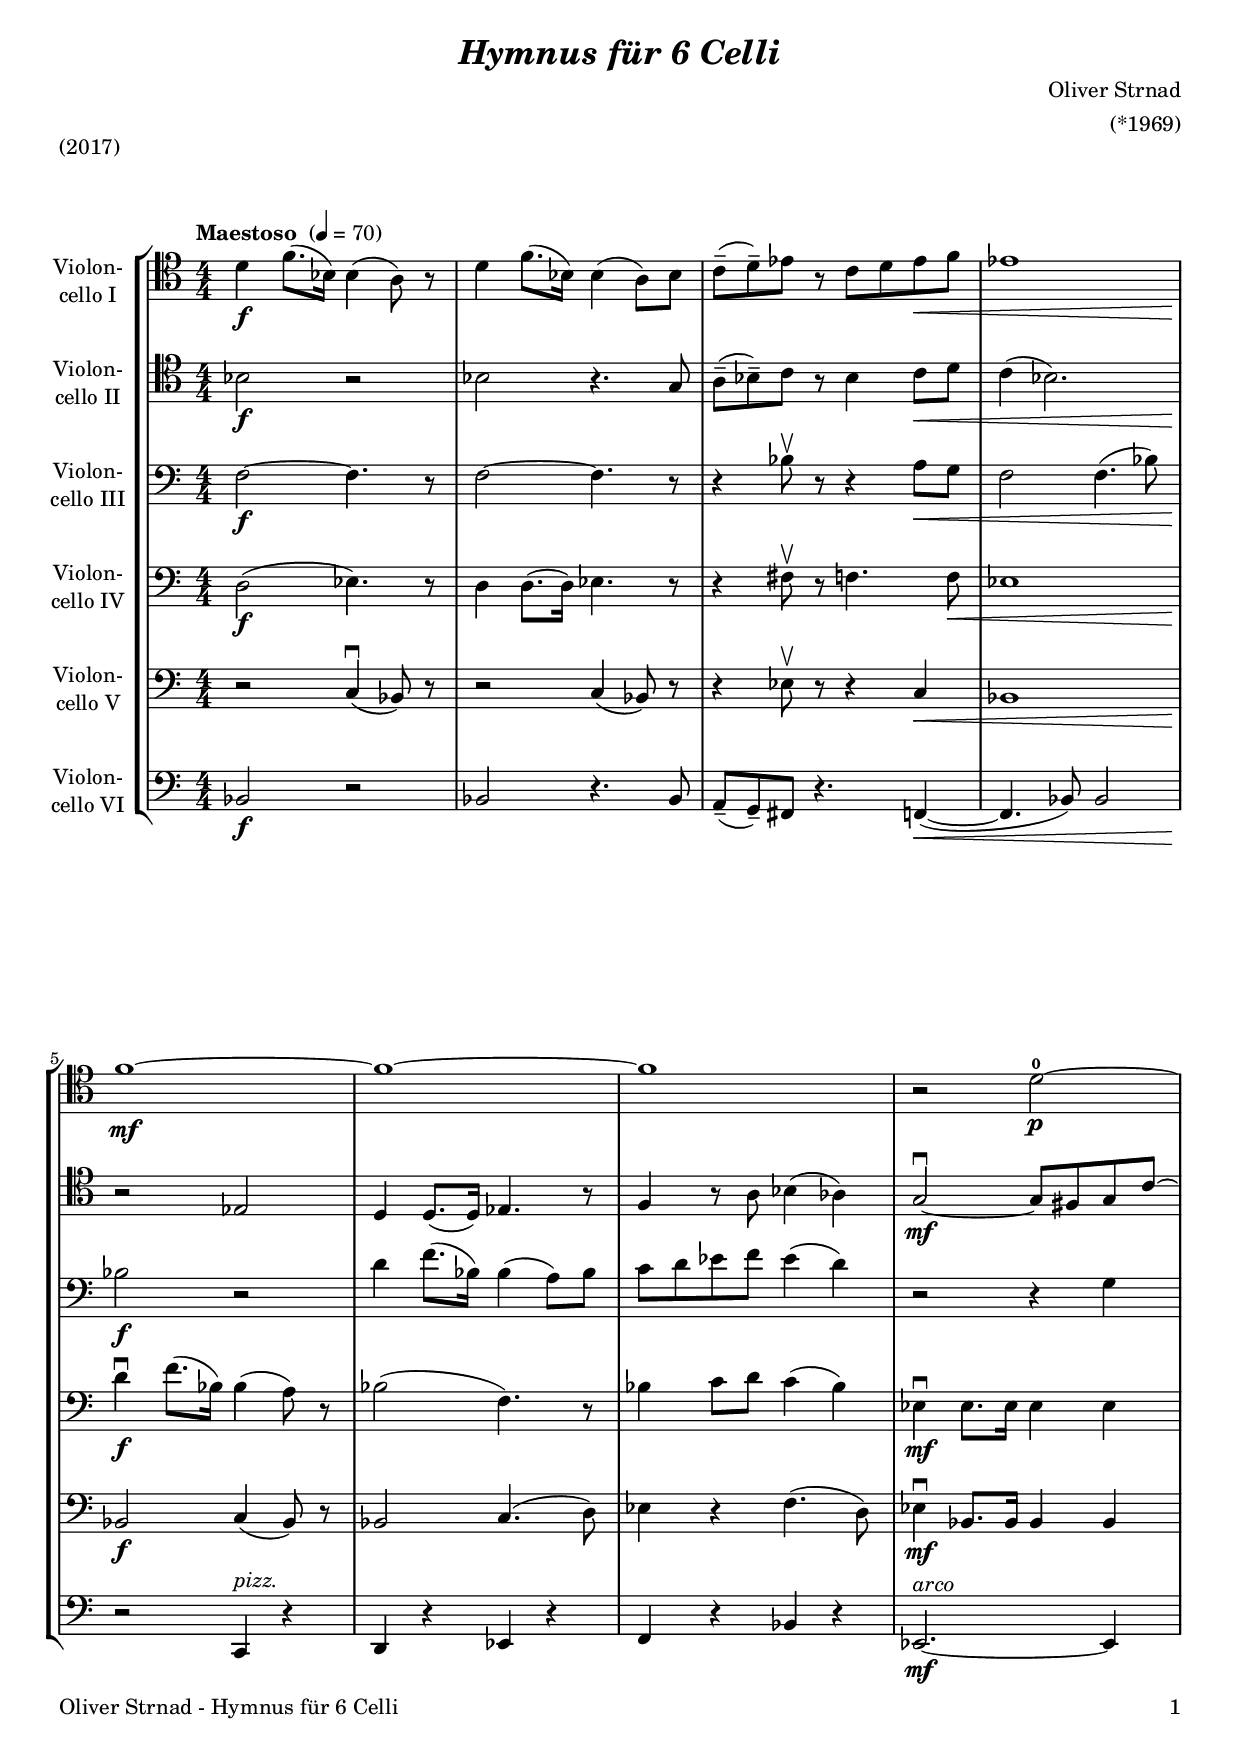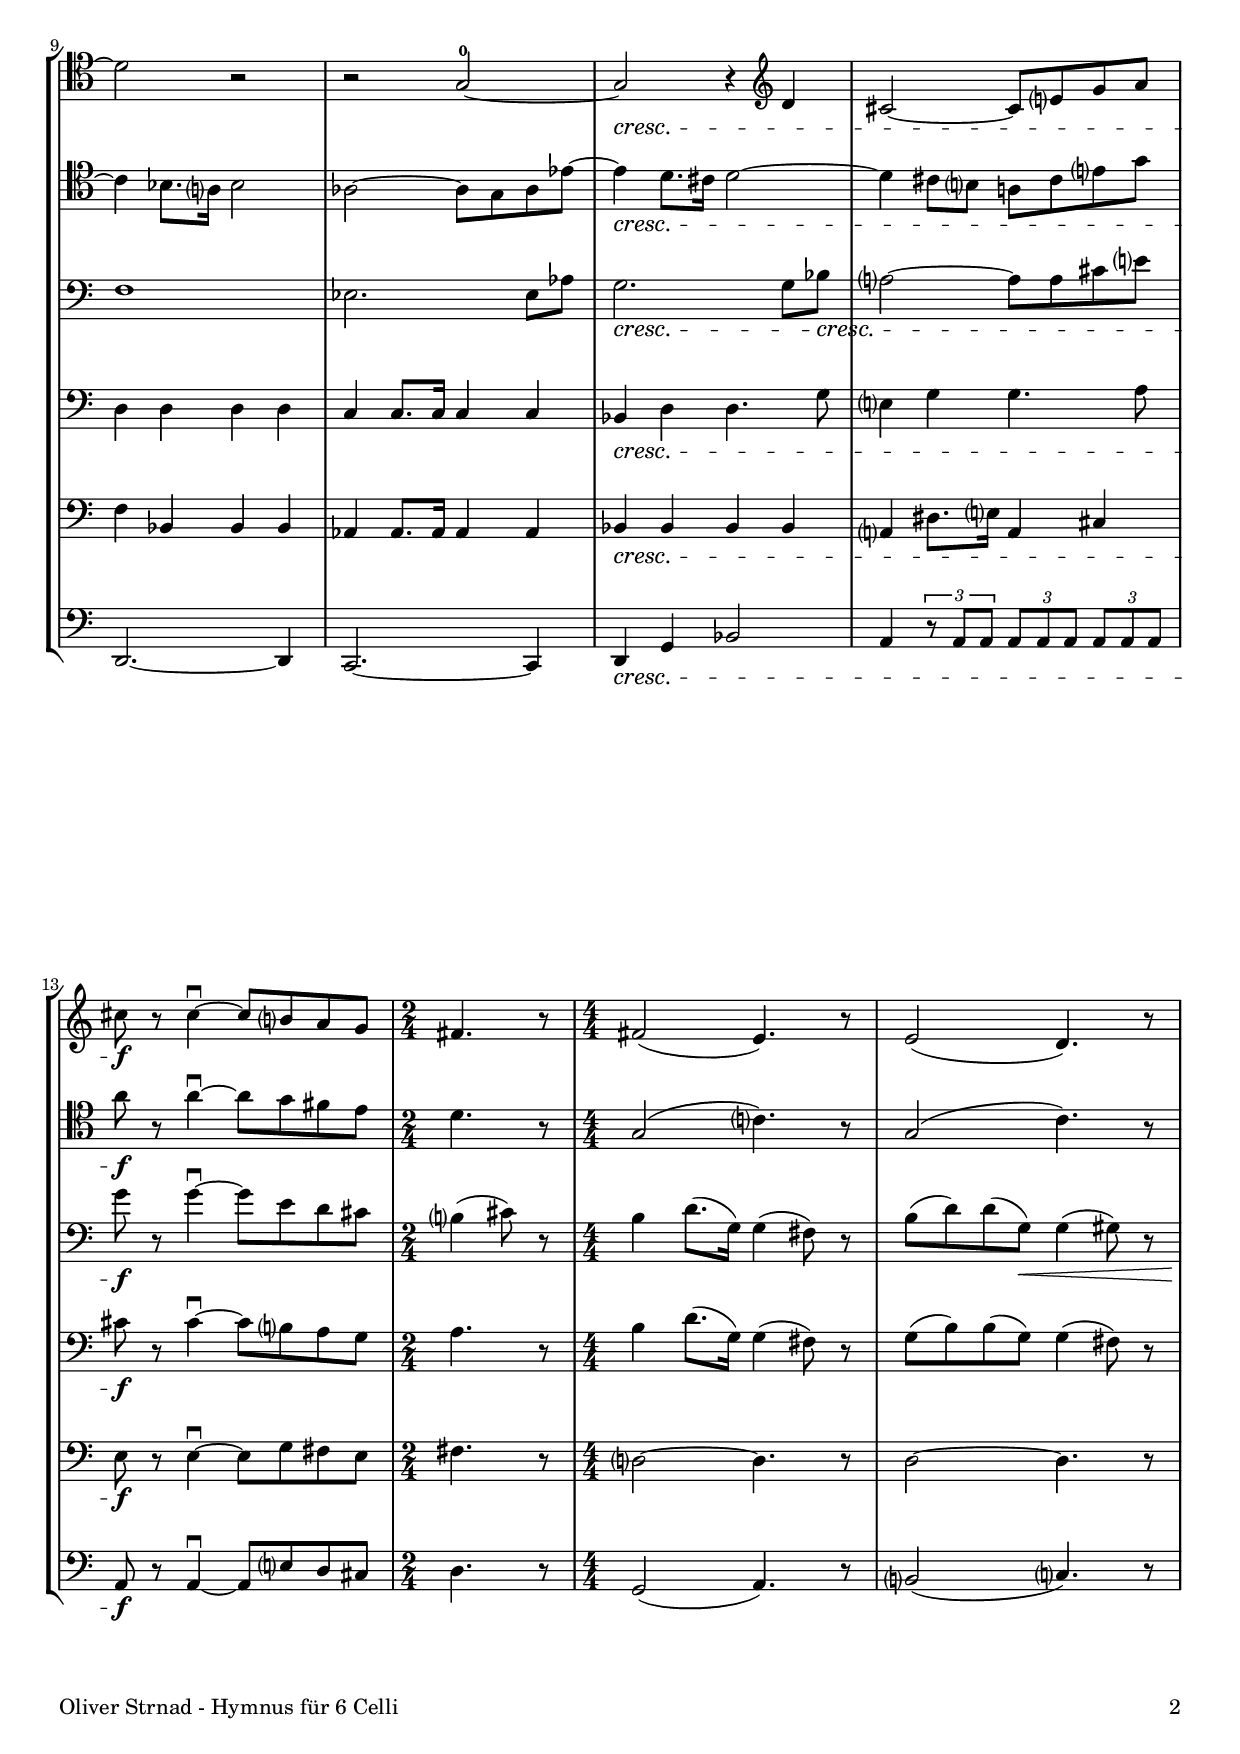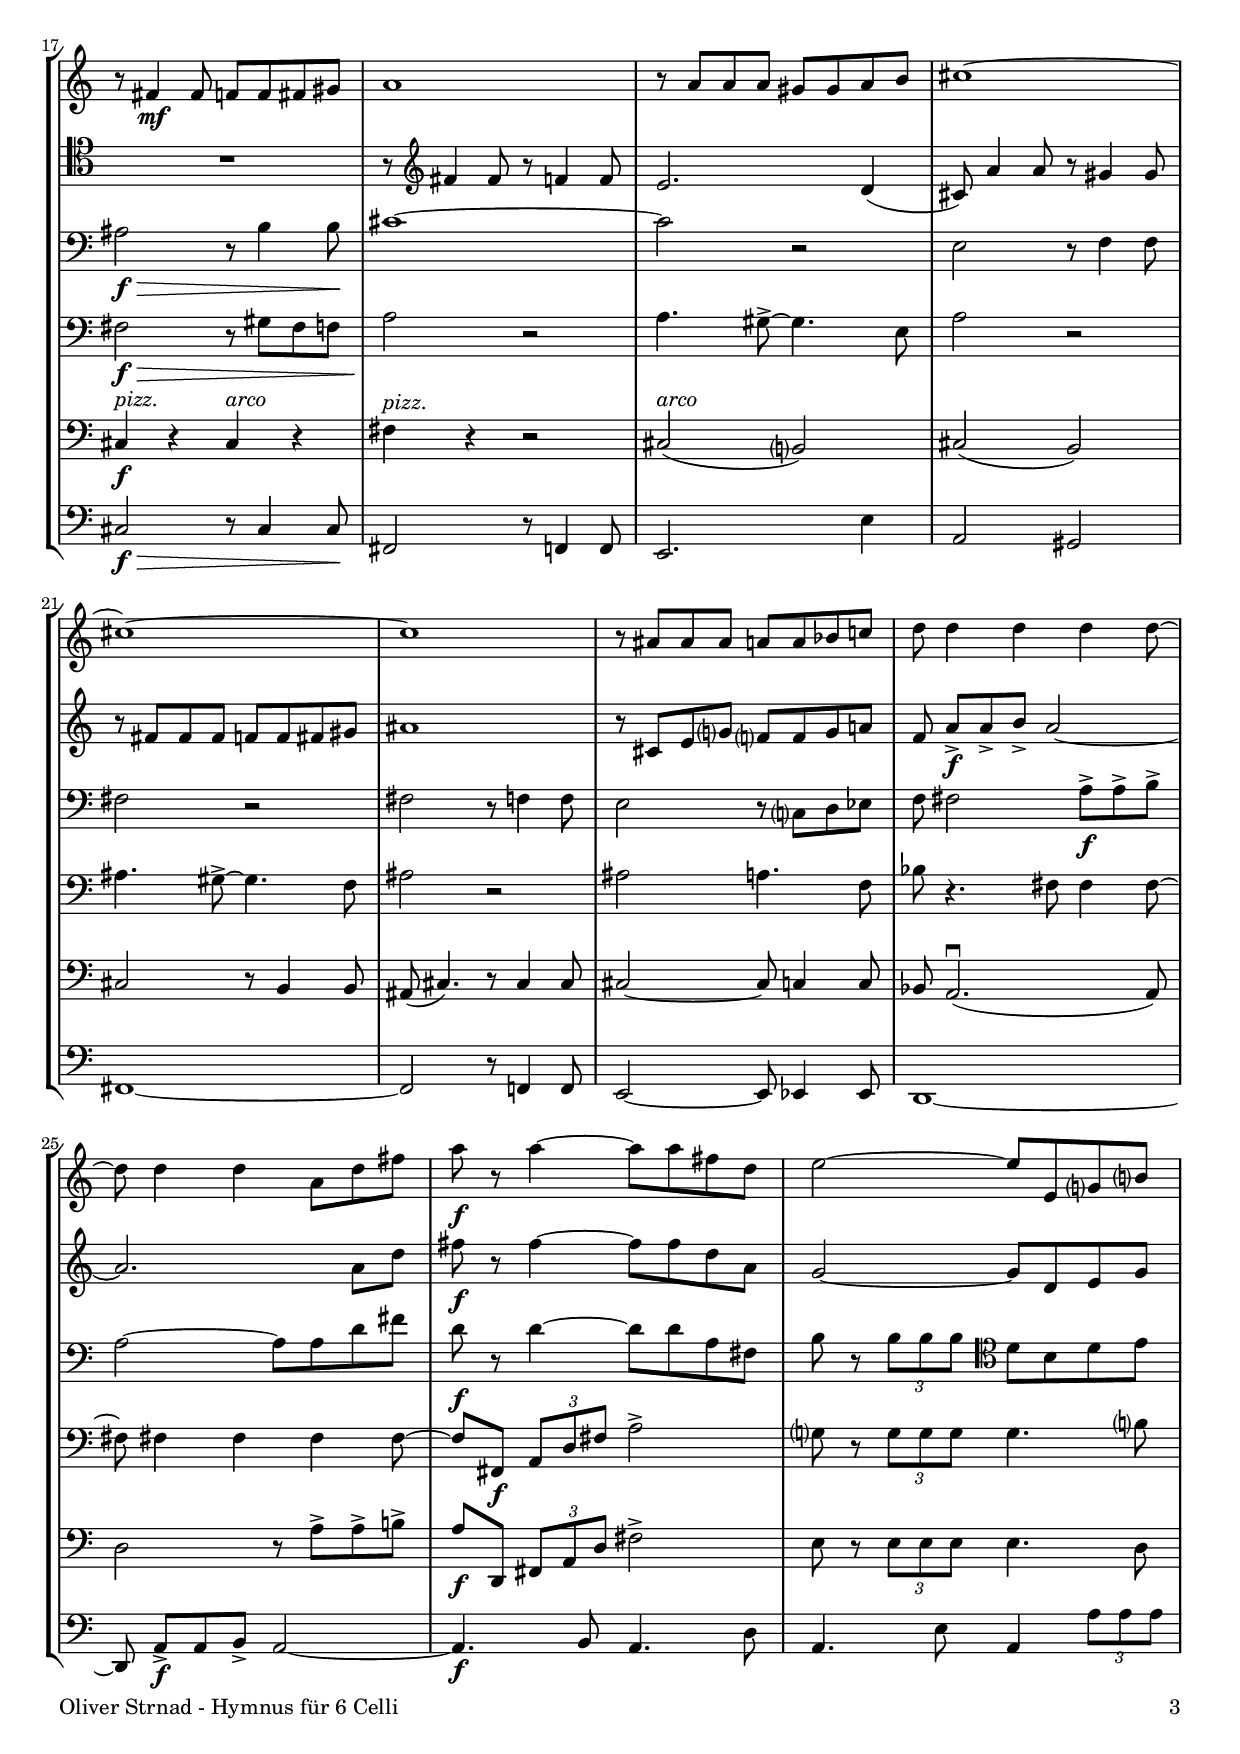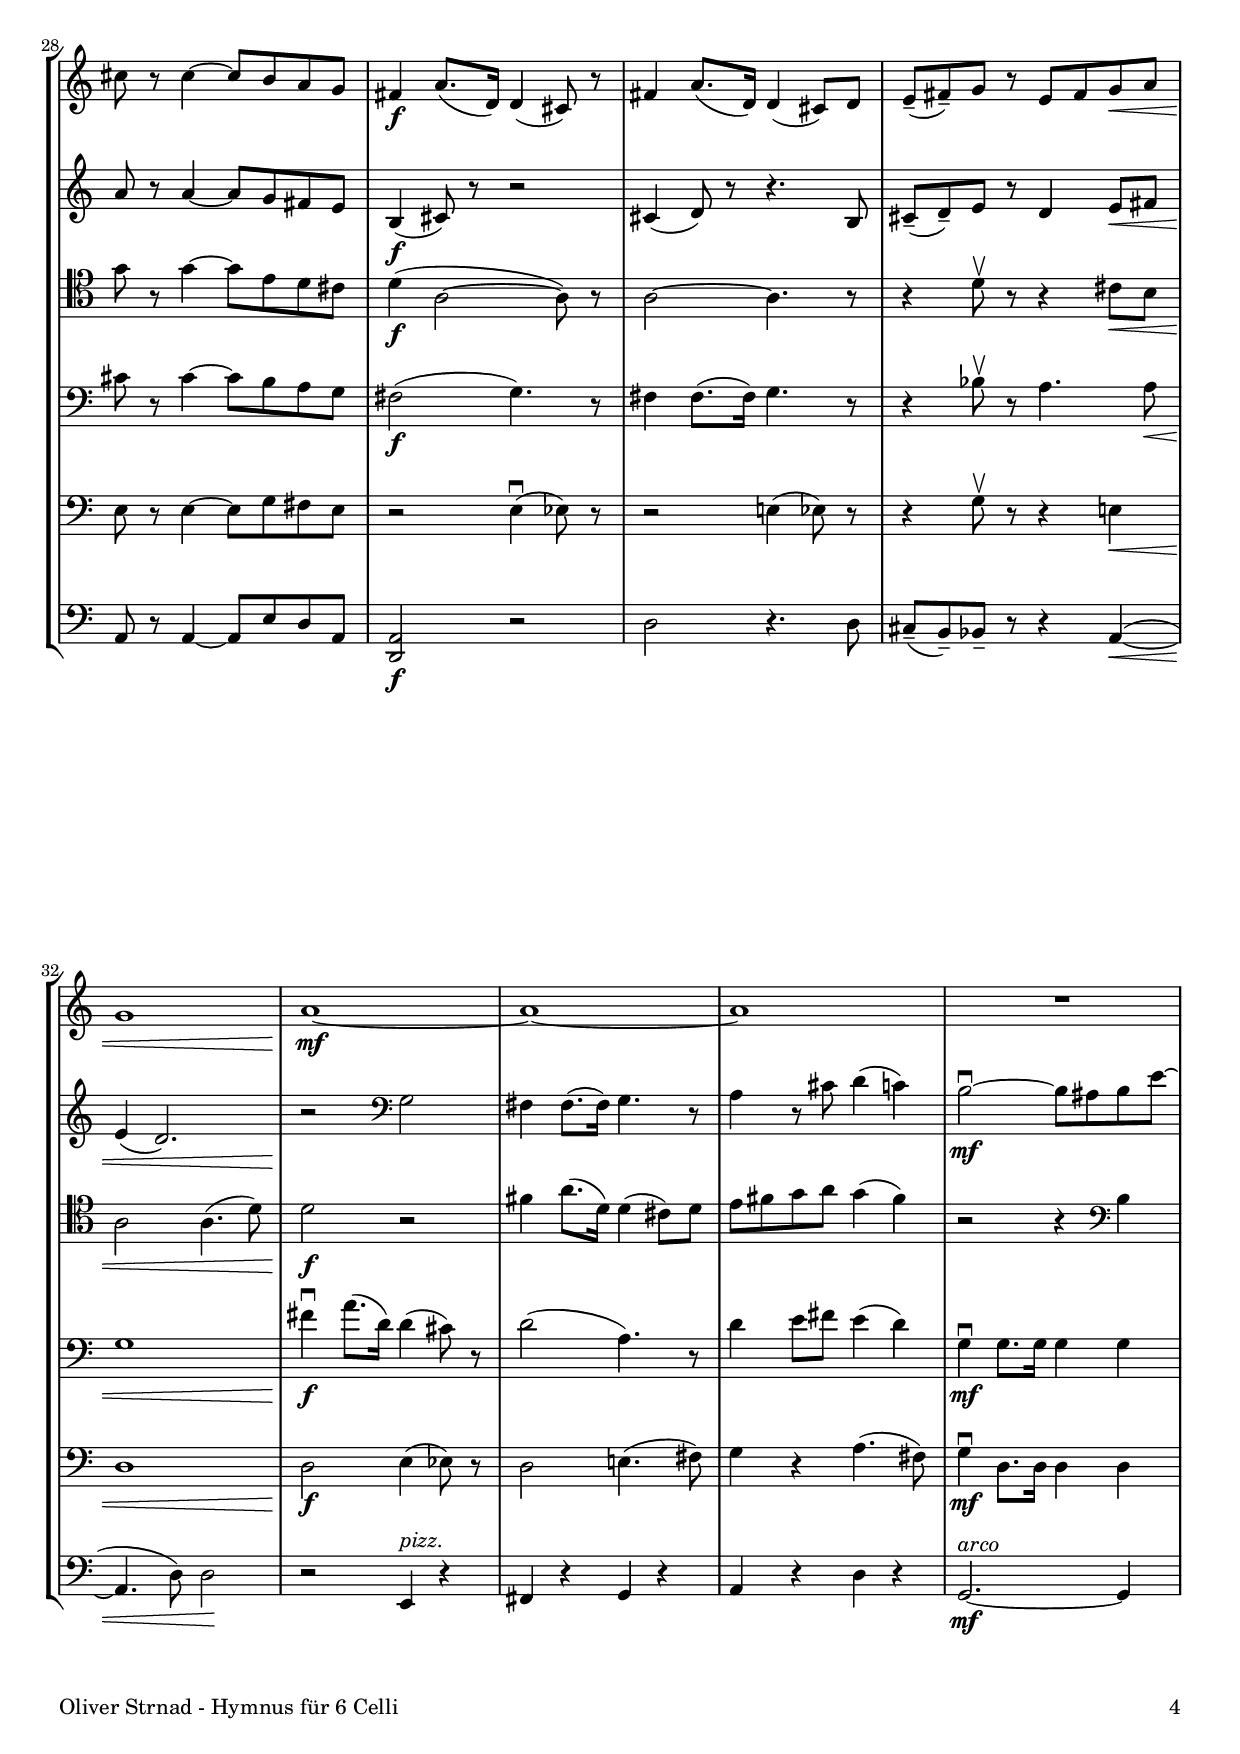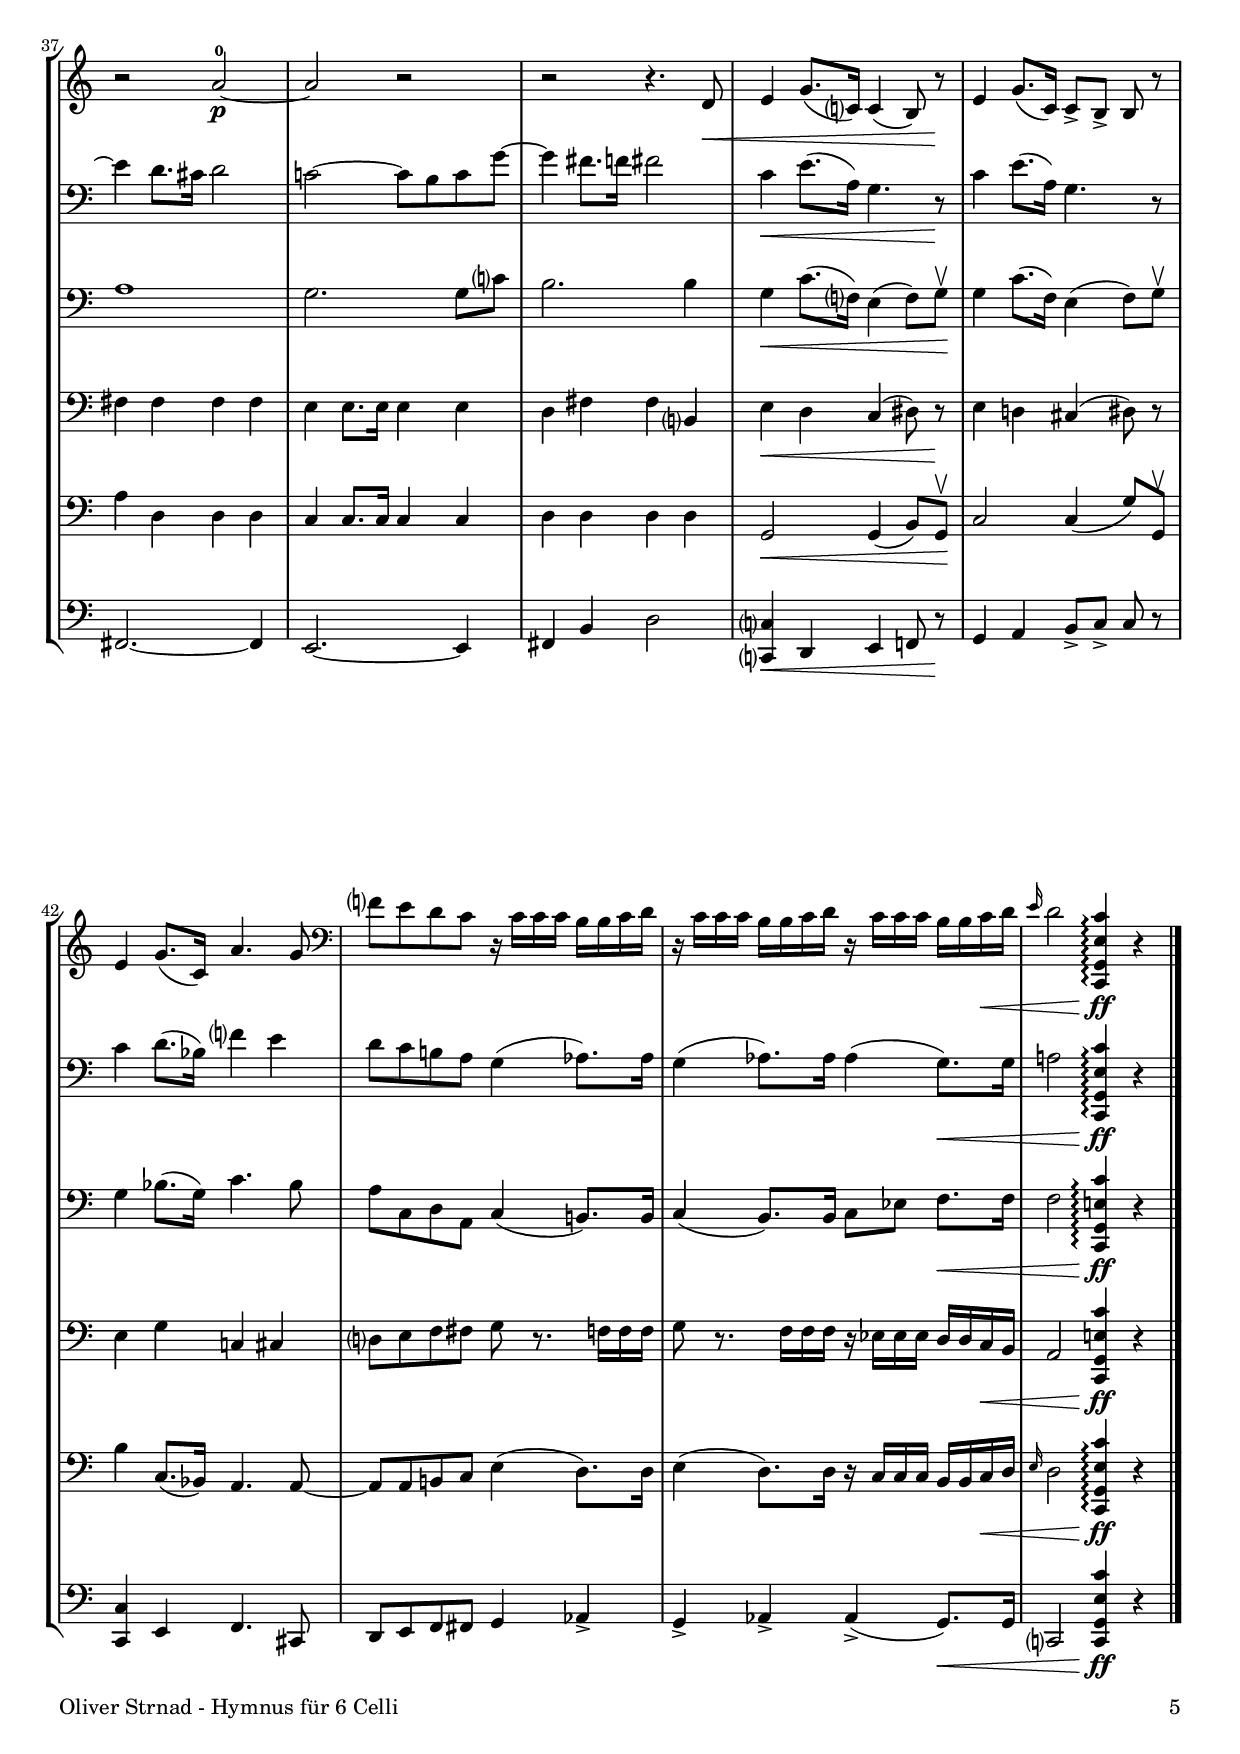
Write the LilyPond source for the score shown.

\version "2.22.0"
\include "deutsch.ly"
  
#(set-global-staff-size 18.5)

\header {
  title     = \markup \bold \italic "Hymnus für 6 Celli"
  composer  = "Oliver Strnad"
  arranger  = "(*1969)"
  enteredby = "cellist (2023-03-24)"
  piece     = "(2017)"
}

voiceconsts = {
  \key c \major
  \time 4/4
  \clef "bass"
  \numericTimeSignature
  \compressEmptyMeasures
  % Set default beaming for all staves
%  \set Timing.beamExceptions = #'()
%  \set Timing.baseMoment     = #(ly:make-moment 1 4)
%  \set Timing.beatStructure  = #'(1 1 1)
  \tempo "Maestoso " 4=70
}

mifl = "flute"
mivl = "violin"
miba = "cello"
mipz = "pizzicato strings"

arco = \markup \italic "arco"
pizz = \markup \italic "pizz."

va = \relative c' {
  \voiceconsts
  \clef "tenor"
  
  d4\f f8.( b,16) b4( a8) r
  d4 f8.( b,16) b4( a8) b
  c(-- d)-- es r c d es\< f
  es1

  f~\!\mf
  f~
  f
  r2 d~-0\p
  d r

  r g,~-0
  g\cresc r4 \clef "treble" d'
  cis2~ cis8 e? g a
  cis\f r cis4~\downbow cis8 h? a g \time 2/4
  fis4. r8 \time 4/4

  fis2( e4.) r8
  e2( d4.) r8
  r fis4\mf fis8 f f fis gis
  a1
  r8 a a a gis gis a h

  cis1~
  cis~
  cis
  r8 ais ais ais a a b c!
  d d4 d d d8~
  d d4 d a8 d fis

  a\f r a4~ a8 a fis d
  e2~ e8 e, g? h?
  cis r cis4~ cis8 h a g
  fis4\f a8.( d,16) d4( cis8) r

  fis4 a8.( d,16) d4( cis8) d
  e(-- fis)-- g r e fis g\< a
  g1
  a~\!\mf
  a~
  a

  R
  r2 a~-0\p
  a r
  r r4.
  d,8\< e4 g8.( c,?16) c4( h8) r\!
  e4 g8.( c,16) c8[-> h]-> h r

  e4 g8.( c,16) a'4. g8 \clef "bass"
  f? e d c r16 c c c h h c d
  r c c c h h c d r c c c h h c\< d
  \grace e d2 <c,, g' e' c'>4\arpeggio\!\ff r \bar "|."
}

vb = \relative c' {
  \voiceconsts
  \clef "tenor"
  
  b2\f r
  b r4. g8
  a(-- b)-- c r b4 c8\< d
  c4( b2.)

  r2\! es,
  d4 d8.( d16) es4. r8
  f4 r8 a b4( as)
  g2~\downbow\mf g8 fis g c~
  c4 b8. a?16 b2

  as~ as8 g as es'~
  es4\cresc d8. cis16 d2~
  d4 cis8 h? a! cis e? g
  a\f r a4~\downbow a8 g fis e \time 2/4
  d4. r8 \time 4/4

  g,2( c?4.) r8
  g2( c4.) r8
  R1
  r8 \clef "treble" fis4 fis8 r f4 f8
  e2. d4(

  cis8) a'4 a8 r gis4 gis8
  r fis fis fis f f fis gis
  ais1
  r8 cis, e g? f? f g a!
  f a[->\f a-> h]-> a2~
  a2. a8 d

  fis\f r fis4~ fis8 fis d a
  g2~ g8 d e g
  a r a4~ a8 g fis e
  h4(\f cis8) r r2
  cis4( d8) r r4. h8

  cis(-- d)-- e r d4 e8\< fis
  e4( d2.)
  r2\! \clef "bass" g,
  fis4 fis8.( fis16) g4. r8
  a4 r8 cis d4( c)

  h2~\downbow\mf h8 ais h e~
  e4 d8. cis16 d2
  c!~ c8 h c g'~
  g4 fis8. f16 fis2
  c4\< e8.( a,16) g4. r8\!

  c4 e8.( a,16) g4. r8
  c4 d8.( b16) f'?4 e
  d8 c h! a g4( as8.) as16
  g4( as8.) as16 as4( g8.)\< g16
  a!2 <c,, g' e' c'>4\arpeggio\!\ff r \bar "|."
}

vc = \relative c {
  \voiceconsts
  
  f2~\f f4. r8
  f2~ f4. r8
  r4 b8\upbow r r4 a8\< g
  f2 f4.( b8)

  b2\!\f r
  d4 f8.( b,16) b4( a8) b
  c d es f es4( d)
  r2 r4 g,
  f1

  es2. es8 as
  g2.\cresc g8 b\cresc
  a?2~ a8 a cis e?
  g\f r g4~\downbow g8 e d cis \time 2/4
  h?4( cis8) r \time 4/4

  h4 d8.( g,16) g4( fis8) r
  h( d) d( g,)\< g4( gis8) r
  ais2\!\f\> r8 h4 h8\!
  cis1~
  cis2 r

  e, r8 f4 f8
  fis2 r
  fis r8 f4 f8
  e2 r8 c? d es
  f fis2 a8->\f a-> h->
  a2~ a8 a d fis

  d\f r d4~ d8 d a fis
  h r \tuplet 3/2 4 { h h h } \clef "tenor" d h d e
  g r g4~ g8 e d cis
  d4(\f a2~ a8) r
  a2~ a4. r8

  r4 d8\upbow r r4 cis8\< h
  a2 a4.( d8)
  d2\!\f r
  fis4 a8.( d,16) d4( cis8) d
  e fis g a g4( fis)

  r2 r4 \clef "bass" h,
  a1
  g2. g8 c?
  h2. h4
  g\< c8.( f,?16) e4( f8) g\upbow\!

  g4 c8.( f,16) e4( f8) g\upbow
  g4 b8.( g16) c4. b8
  a c, d a c4( h!8.) h16
  c4( h8.) h16 c8 es f8.\< f16
  f2 <c, g' e'! c'>4\arpeggio\!\ff r \bar "|."
}

vd = \relative c {
  \voiceconsts

  d2(\f es4.) r8
  d4 d8.( d16) es4. r8
  r4 fis8\upbow r f4. f8\<
  es1

  d'4\downbow\!\f f8.( b,16) b4( a8) r
  b2( f4.) r8
  b4 c8 d c4( b)
  es,\downbow\mf es8. es16 es4 es
  d d d d

  c c8. c16 c4 c
  b\cresc d d4. g8
  e?4 g g4. a8
  cis\f r cis4~\downbow cis8 h? a g \time 2/4
  a4. r8 \time 4/4

  h4 d8.( g,16) g4( fis8) r
  g( h) h( g) g4( fis8) r
  fis2\f\> r8 gis fis f
  a2\! r
  a4. gis8~-> gis4. e8

  a2 r
  ais4. gis8~-> gis4. f8
  ais2 r
  ais a4. f8
  b r4. fis8 fis4 fis8~
  fis fis4 fis fis fis8~

  fis fis,\f \tuplet 3/2 4 { a d fis } a2->
  g?8 r \tuplet 3/2 4 { g g g } g4. h?8
  cis r cis4~ cis8 h a g
  fis2(\f g4.) r8
  fis4 fis8.( fis16) g4. r8

  r4 b8\upbow r a4. a8\<
  g1
  fis'4\downbow\f a8.( d,16) d4( cis8) r
  d2( a4.) r8
  d4 e8 fis e4( d)

  g,\downbow\mf g8. g16 g4 g
  fis fis fis fis
  e e8. e16 e4 e
  d fis fis h,?
  e\< d c( dis8) r\!

  e4 d! cis( dis8) r
  e4 g c,! cis
  d?8 e f fis g r8. f16 f f
  g8 r8. f16 f f r es es es d d c\< h
  a2 <c, g' e'! c'>4\!\ff r \bar "|."
}

ve = \relative c {
  \voiceconsts

  r2 c4(\downbow b8) r
  r2 c4( b8) r
  r4 es8\upbow r r4 c\<
  b1

  b2\!\f c4( b8) r
  b2 c4.( d8)
  es4 r f4.( d8)
  es4\downbow\mf b8. b16 b4 b
  f' b, b b

  as as8. as16 as4 as
  b\cresc b b b
  a? dis8. e?16 a,4 cis
  e8\f r e4~\downbow e8 g fis e \time 2/4
  fis4. r8 \time 4/4

  d?2~ d4. r8
  d2~ d4. r8
  \set Staff.midiInstrument = \mipz
  cis4^\pizz\f r
  \set Staff.midiInstrument = \miba
  cis^\arco r
  \set Staff.midiInstrument = \mipz
  fis^\pizz r r2
  \set Staff.midiInstrument = \miba
  cis2(^\arco h?)

  cis( h)
  cis r8 h4 h8
  ais( cis4.) r8 cis4 cis8
  cis2~ cis8 c4 c8
  b a2.(\downbow a8)
  d2 r8 a'-> a-> h!->

  a\f d,, \tuplet 3/2 4 { fis a d } fis2->
  e8 r \tuplet 3/2 4 { e e e } e4. d8
  e r e4~ e8 g fis e
  r2 e4(\downbow es8) r
  r2 e!4( es8) r

  r4 g8\upbow r r4 e!\<
  d1
  d2\!\f e4( es8) r
  d2 e!4.( fis8)
  g4 r a4.( fis8)

  g4\downbow\mf d8. d16 d4 d
  a' d, d d
  c c8. c16 c4 c
  d d d d
  g,2\< g4( h8) g\upbow\!

  c2 c4( g'8) g,\upbow
  h'4 c,8.( b16) a4. a8~
  a a h! c e4( d8.) d16
  e4( d8.) d16 r c c c h h c\< d
  \grace e d2 <c, g' e' c'>4\arpeggio\!\ff r \bar "|."
}

vf = \relative c {
  \voiceconsts

  b2\f r
  b r4. b8
  a(-- g)-- fis r4. f!4(~\<
  f4. b8) b2

  \set Staff.midiInstrument = \mipz
  r\! c,4^\pizz r
  d r es r
  f r b r
  \set Staff.midiInstrument = \miba
  es,2.~^\arco\mf es4
  d2.~ d4

  c2.~ c4
  d\cresc g b2
  a4 \tuplet 3/2 4 { r8 a a a[ a a] a a a }
  a\f r a4~\downbow a8 e'? d cis \time 2/4
  d4. r8 \time 4/4

  g,2( a4.) r8
  h?2( c?4.) r8
  cis2\f\> r8 cis4 cis8\!
  fis,2 r8 f4 f8
  e2. e'4

  a,2 gis
  fis1~
  fis2 r8 f4 f8
  e2~ e8 es4 es8
  d1~
  d8 a'[->\f a h]-> a2~

  a4.\f h8 a4. d8
  a4. e'8 a,4 \tuplet 3/2 4 { a'8 a a }
  a, r a4~ a8 e'd a
  <d, a'>2\f r
  d' r4. d8

  cis(-- h)-- b-- r r4 a(~\<
  a4. d8) d2\!
  \set Staff.midiInstrument = \mipz
  r e,4^\pizz r
  fis r g r
  a r d r

  \set Staff.midiInstrument = \miba
  g,2.~^\arco\mf g4
  fis2.~ fis4
  e2.~ e4
  fis h d2
  <c,? c'?>4\< d e f!8 r\!

  g4 a h8[-> c]-> c r
  <c, c'>4 e f4. cis8
  d e f fis g4 as->
  g-> as-> as(-> g8.)\< g16
  c,?2 <c g' e' c'>4\!\ff r \bar "|."
}


music = \new StaffGroup <<
      \new Staff {
	\set Staff.midiInstrument = \miba
	\set Staff.instrumentName = \markup \center-column { "Violon-" "cello I" }
	\transpose c c { \va }
      }

      \new Staff {
	\set Staff.midiInstrument = \miba
	\set Staff.instrumentName = \markup \center-column { "Violon-" "cello II" }
	\transpose c c { \vb }
      }

      \new Staff {
	\set Staff.midiInstrument = \miba
	\set Staff.instrumentName = \markup \center-column { "Violon-" "cello III" }
	\transpose c c { \vc }
      }

      \new Staff {
	\set Staff.midiInstrument = \miba
	\set Staff.instrumentName = \markup \center-column { "Violon-" "cello IV" }
	\transpose c c { \vd }
      }

      \new Staff {
	\set Staff.midiInstrument = \miba
	\set Staff.instrumentName = \markup \center-column { "Violon-" "cello V" }
	\transpose c c { \ve }
      }

      \new Staff {
	\set Staff.midiInstrument = \miba
	\set Staff.instrumentName = \markup \center-column { "Violon-" "cello VI" }
	\transpose c c { \vf }
      }
>>
\book {
   \paper {
    print-page-number = ##t
    print-first-page-number = ##t
    ragged-last-bottom = ##f
    oddHeaderMarkup = \markup \null
    evenHeaderMarkup = \markup \null
    oddFooterMarkup = \markup {
      \fill-line {
        \on-the-fly #print-page-number-check-first
        "Oliver Strnad - Hymnus für 6 Celli" \fromproperty #'page:page-number-string
      }
    }
    evenFooterMarkup = \oddFooterMarkup
  } \score {
    \music
    \layout {}
  }

  \score {
    \unfoldRepeats \music

    \midi {
      \context {
        \Score
      }
    }
  }
}